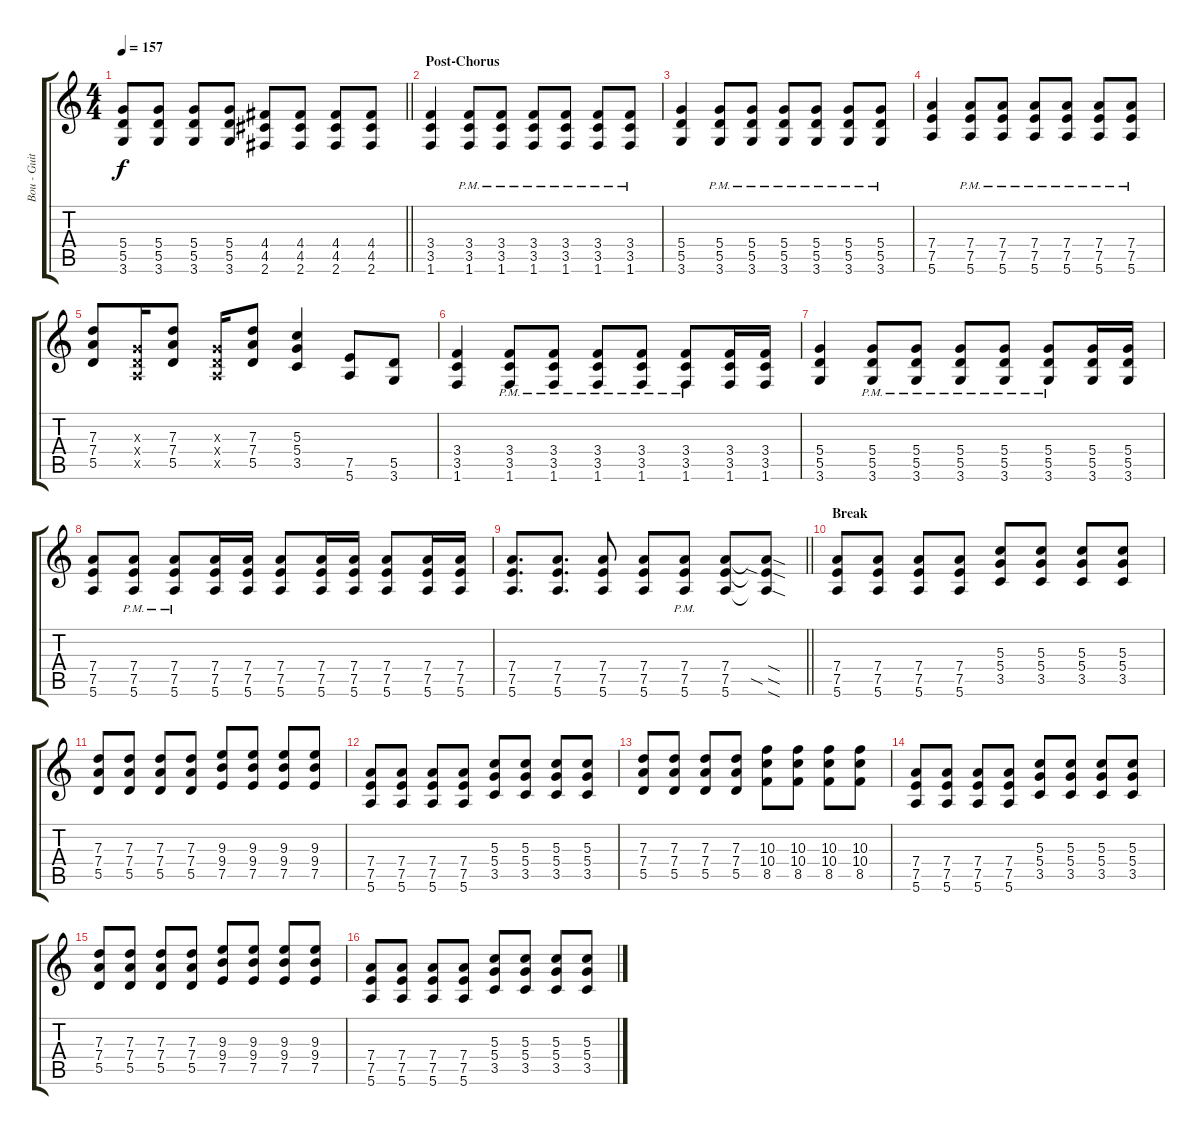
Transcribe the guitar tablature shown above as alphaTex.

\track ("Bou - Guitar 2" "Bou - Guit") {instrument distortionguitar}
\staff {score tabs}
\tuning (E4 B3 G3 D3 A2 E2) {hide}
\ts (4 4)
\tempo 157
\clef g2
\barLineRight lightlight
\ks c
(5.4 5.5 3.6).8{dy f} (5.4 5.5 3.6).8 (5.4 5.5 3.6).8 (5.4 5.5 3.6).8 (4.4 4.5 2.6).8 (4.4 4.5 2.6).8 (4.4 4.5 2.6).8 (4.4 4.5 2.6).8 |
\section ("" "Post-Chorus")
(3.4 3.5 1.6).4{instrument distortionguitar} (3.4{pm} 3.5{pm} 1.6{pm}).8 (3.4{pm} 3.5{pm} 1.6{pm}).8 (3.4{pm} 3.5{pm} 1.6{pm}).8 (3.4{pm} 3.5{pm} 1.6{pm}).8 (3.4{pm} 3.5{pm} 1.6{pm}).8 (3.4{pm} 3.5{pm} 1.6{pm}).8 |
(5.4 5.5 3.6).4 (5.4{pm} 5.5{pm} 3.6{pm}).8 (5.4{pm} 5.5{pm} 3.6{pm}).8 (5.4{pm} 5.5{pm} 3.6{pm}).8 (5.4{pm} 5.5{pm} 3.6{pm}).8 (5.4{pm} 5.5{pm} 3.6{pm}).8 (5.4{pm} 5.5{pm} 3.6{pm}).8 |
(7.4 7.5 5.6).4 (7.4{pm} 7.5{pm} 5.6{pm}).8 (7.4{pm} 7.5{pm} 5.6{pm}).8 (7.4{pm} 7.5{pm} 5.6{pm}).8 (7.4{pm} 7.5{pm} 5.6{pm}).8 (7.4{pm} 7.5{pm} 5.6{pm}).8 (7.4{pm} 7.5{pm} 5.6{pm}).8 |
(7.3 7.4 5.5).8 (0.3{x} 0.4{x} 0.5{x}).16 (7.3 7.4 5.5).8 (0.3{x} 0.4{x} 0.5{x}).16 (7.3 7.4 5.5).8 (5.3 5.4 3.5).4 (7.5 5.6).8 (5.5 3.6).8 |
(3.4 3.5 1.6).4 (3.4{pm} 3.5{pm} 1.6{pm}).8 (3.4{pm} 3.5{pm} 1.6{pm}).8 (3.4{pm} 3.5{pm} 1.6{pm}).8 (3.4{pm} 3.5{pm} 1.6{pm}).8 (3.4{pm} 3.5{pm} 1.6{pm}).8 (3.4 3.5 1.6).16 (3.4 3.5 1.6).16 |
(5.4 5.5 3.6).4 (5.4{pm} 5.5{pm} 3.6{pm}).8 (5.4{pm} 5.5{pm} 3.6{pm}).8 (5.4{pm} 5.5{pm} 3.6{pm}).8 (5.4{pm} 5.5{pm} 3.6{pm}).8 (5.4{pm} 5.5{pm} 3.6{pm}).8 (5.4 5.5 3.6).16 (5.4 5.5 3.6).16 |
(7.4 7.5 5.6).8 (7.4{pm} 7.5{pm} 5.6{pm}).8 (7.4{pm} 7.5{pm} 5.6{pm}).8 (7.4 7.5 5.6).16 (7.4 7.5 5.6).16 (7.4 7.5 5.6).8 (7.4 7.5 5.6).16 (7.4 7.5 5.6).16 (7.4 7.5 5.6).8 (7.4 7.5 5.6).16 (7.4 7.5 5.6).16 |
\barLineRight lightlight
(7.4 7.5 5.6).8{d} (7.4 7.5 5.6).8{d} (7.4 7.5 5.6).8 (7.4 7.5 5.6).8 (7.4{pm} 7.5{pm} 5.6{pm}).8 (7.4 7.5 5.6).8 (7.4{sod t} 7.5{sia sod t} 5.6{sod t}).8 |
\section ("" "Break")
(7.4 7.5 5.6).8 (7.4 7.5 5.6).8 (7.4 7.5 5.6).8 (7.4 7.5 5.6).8 (5.3 5.4 3.5).8 (5.3 5.4 3.5).8 (5.3 5.4 3.5).8 (5.3 5.4 3.5).8 |
(7.3 7.4 5.5).8 (7.3 7.4 5.5).8 (7.3 7.4 5.5).8 (7.3 7.4 5.5).8 (9.3 9.4 7.5).8 (9.3 9.4 7.5).8 (9.3 9.4 7.5).8 (9.3 9.4 7.5).8 |
(7.4 7.5 5.6).8 (7.4 7.5 5.6).8 (7.4 7.5 5.6).8 (7.4 7.5 5.6).8 (5.3 5.4 3.5).8 (5.3 5.4 3.5).8 (5.3 5.4 3.5).8 (5.3 5.4 3.5).8 |
(7.3 7.4 5.5).8 (7.3 7.4 5.5).8 (7.3 7.4 5.5).8 (7.3 7.4 5.5).8 (10.3 10.4 8.5).8 (10.3 10.4 8.5).8 (10.3 10.4 8.5).8 (10.3 10.4 8.5).8 |
(7.4 7.5 5.6).8 (7.4 7.5 5.6).8 (7.4 7.5 5.6).8 (7.4 7.5 5.6).8 (5.3 5.4 3.5).8 (5.3 5.4 3.5).8 (5.3 5.4 3.5).8 (5.3 5.4 3.5).8 |
(7.3 7.4 5.5).8 (7.3 7.4 5.5).8 (7.3 7.4 5.5).8 (7.3 7.4 5.5).8 (9.3 9.4 7.5).8 (9.3 9.4 7.5).8 (9.3 9.4 7.5).8 (9.3 9.4 7.5).8 |
(7.4 7.5 5.6).8 (7.4 7.5 5.6).8 (7.4 7.5 5.6).8 (7.4 7.5 5.6).8 (5.3 5.4 3.5).8 (5.3 5.4 3.5).8 (5.3 5.4 3.5).8 (5.3 5.4 3.5).8
